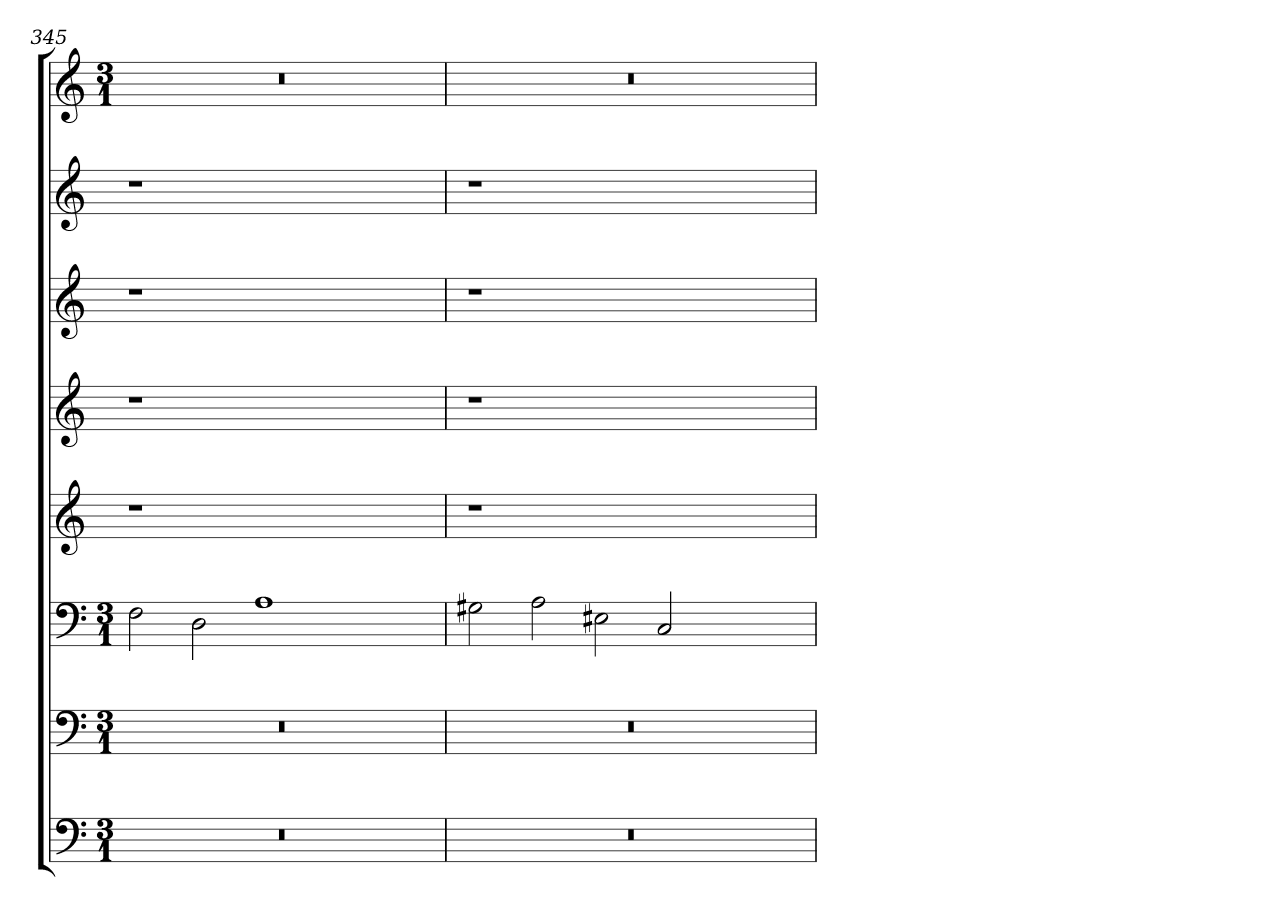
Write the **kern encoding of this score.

**kern	**kern	**kern	**kern	**kern	**kern	**kern	**kern
*part8	*part7	*part6	*part5	*part4	*part3	*part2	*part1
*staff8	*staff7	*staff6	*staff5	*staff4	*staff3	*staff2	*staff1
*clefF4	*clefF4	*clefF4	*clefG2	*clefG2	*clefG2	*clefG2	*clefG2
*k[]	*k[]	*k[]	*k[]	*k[]	*k[]	*k[]	*k[]
*C:	*C:	*C:	*C:	*C:	*C:	*C:	*C:
*M3/1	*M3/1	*M3/1	*	*	*	*	*M3/1
=345	=345	=345	=345	=345	=345	=345	=345
0.r	0.r	2F\	1r	1r	1r	1r	0.r
.	.	2D\	.	.	.	.	.
.	.	1A	0ryy	0ryy	0ryy	0ryy	.
.	.	1ryy	.	.	.	.	.
=346	=346	=346	=346	=346	=346	=346	=346
0.r	0.r	2G#X\	1r	1r	1r	1r	0.r
.	.	2A\	.	.	.	.	.
.	.	2E#\	0ryy	0ryy	0ryy	0ryy	.
.	.	2C</	.	.	.	.	.
.	.	1ryy	.	.	.	.	.
=	=	=	=	=	=	=	=
*-	*-	*-	*-	*-	*-	*-	*-
